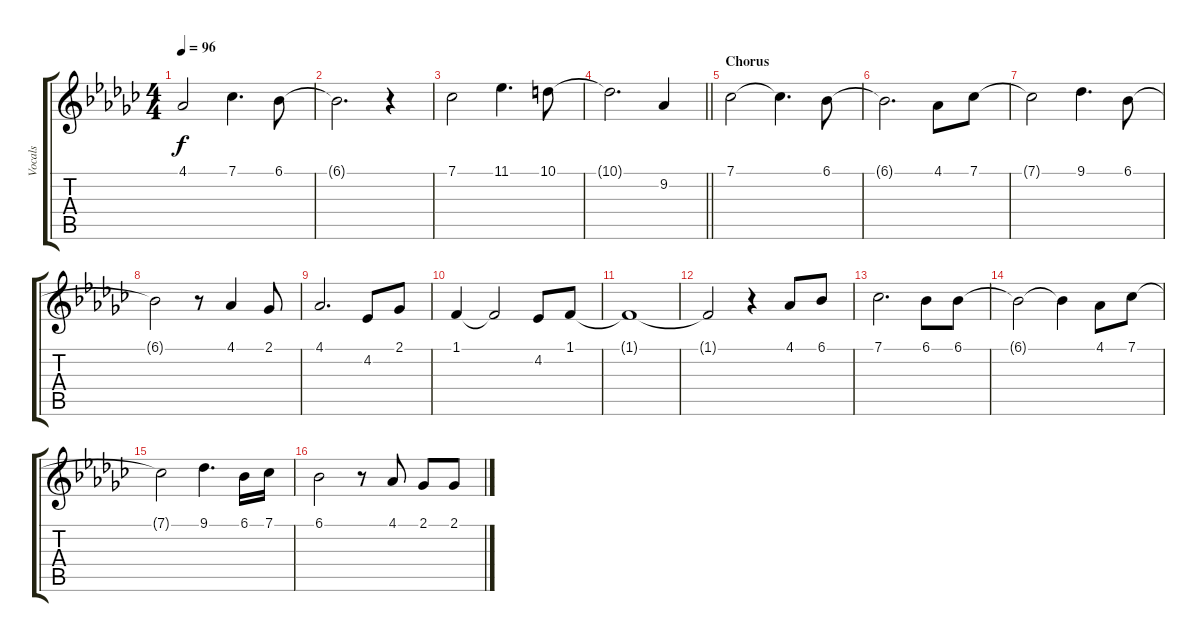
\track ("Vocals" "Vocals") {instrument violin}
\staff {score tabs}
\tuning (E4 B3 G3 D3 A2 E2) {hide}
\ts (4 4)
\tempo 96
\clef g2
\ks gb
4.1.2{dy f} 7.1.4{d} 6.1.8 |
6.1{t}.2{d} r.4 |
7.1.2 11.1.4{d} 10.1.8 |
\barLineRight lightlight
10.1{t}.2{d} 9.2.4 |
\section ("" "Chorus")
7.1.2 7.1{t}.4{d} 6.1.8 |
6.1{t}.2{d} 4.1.8 7.1.8 |
7.1{t}.2 9.1.4{d} 6.1.8 |
6.1{t}.2 r.8 4.1.4 2.1.8 |
4.1.2{d} 4.2.8 2.1.8 |
1.1.4 1.1{t}.2 4.2.8 1.1.8 |
1.1{t}.1 |
1.1{t}.2 r.4 4.1.8 6.1.8 |
7.1.2{d} 6.1.8 6.1.8 |
6.1{t}.2 6.1{t}.4 4.1.8 7.1.8 |
7.1{t}.2 9.1.4{d} 6.1.16 7.1.16 |
6.1.2 r.8 4.1.8 2.1.8 2.1.8
